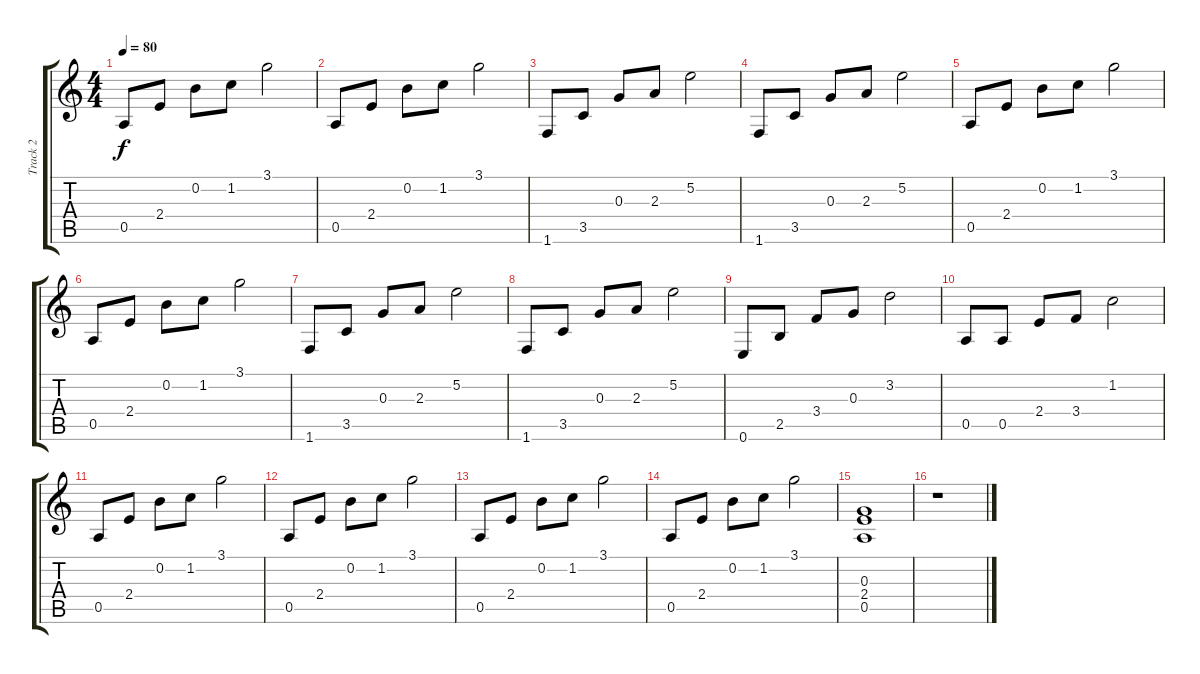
\track ("Track 2" "Track 2") {instrument acousticguitarsteel}
\staff {score tabs}
\tuning (E4 B3 G3 D3 A2 E2) {hide}
\ts (4 4)
\tempo 80
\clef g2
\ks c
0.5.8{dy f} 2.4.8 0.2.8 1.2.8 3.1.2 |
0.5.8 2.4.8 0.2.8 1.2.8 3.1.2 |
1.6.8 3.5.8 0.3.8 2.3.8 5.2.2 |
1.6.8 3.5.8 0.3.8 2.3.8 5.2.2 |
0.5.8 2.4.8 0.2.8 1.2.8 3.1.2 |
0.5.8 2.4.8 0.2.8 1.2.8 3.1.2 |
1.6.8 3.5.8 0.3.8 2.3.8 5.2.2 |
1.6.8 3.5.8 0.3.8 2.3.8 5.2.2 |
0.6.8 2.5.8 3.4.8 0.3.8 3.2.2 |
0.5.8 0.5.8 2.4.8 3.4.8 1.2.2 |
0.5.8 2.4.8 0.2.8 1.2.8 3.1.2 |
0.5.8 2.4.8 0.2.8 1.2.8 3.1.2 |
0.5.8 2.4.8 0.2.8 1.2.8 3.1.2 |
0.5.8 2.4.8 0.2.8 1.2.8 3.1.2 |
(0.3 2.4 0.5).1 |
r.1
